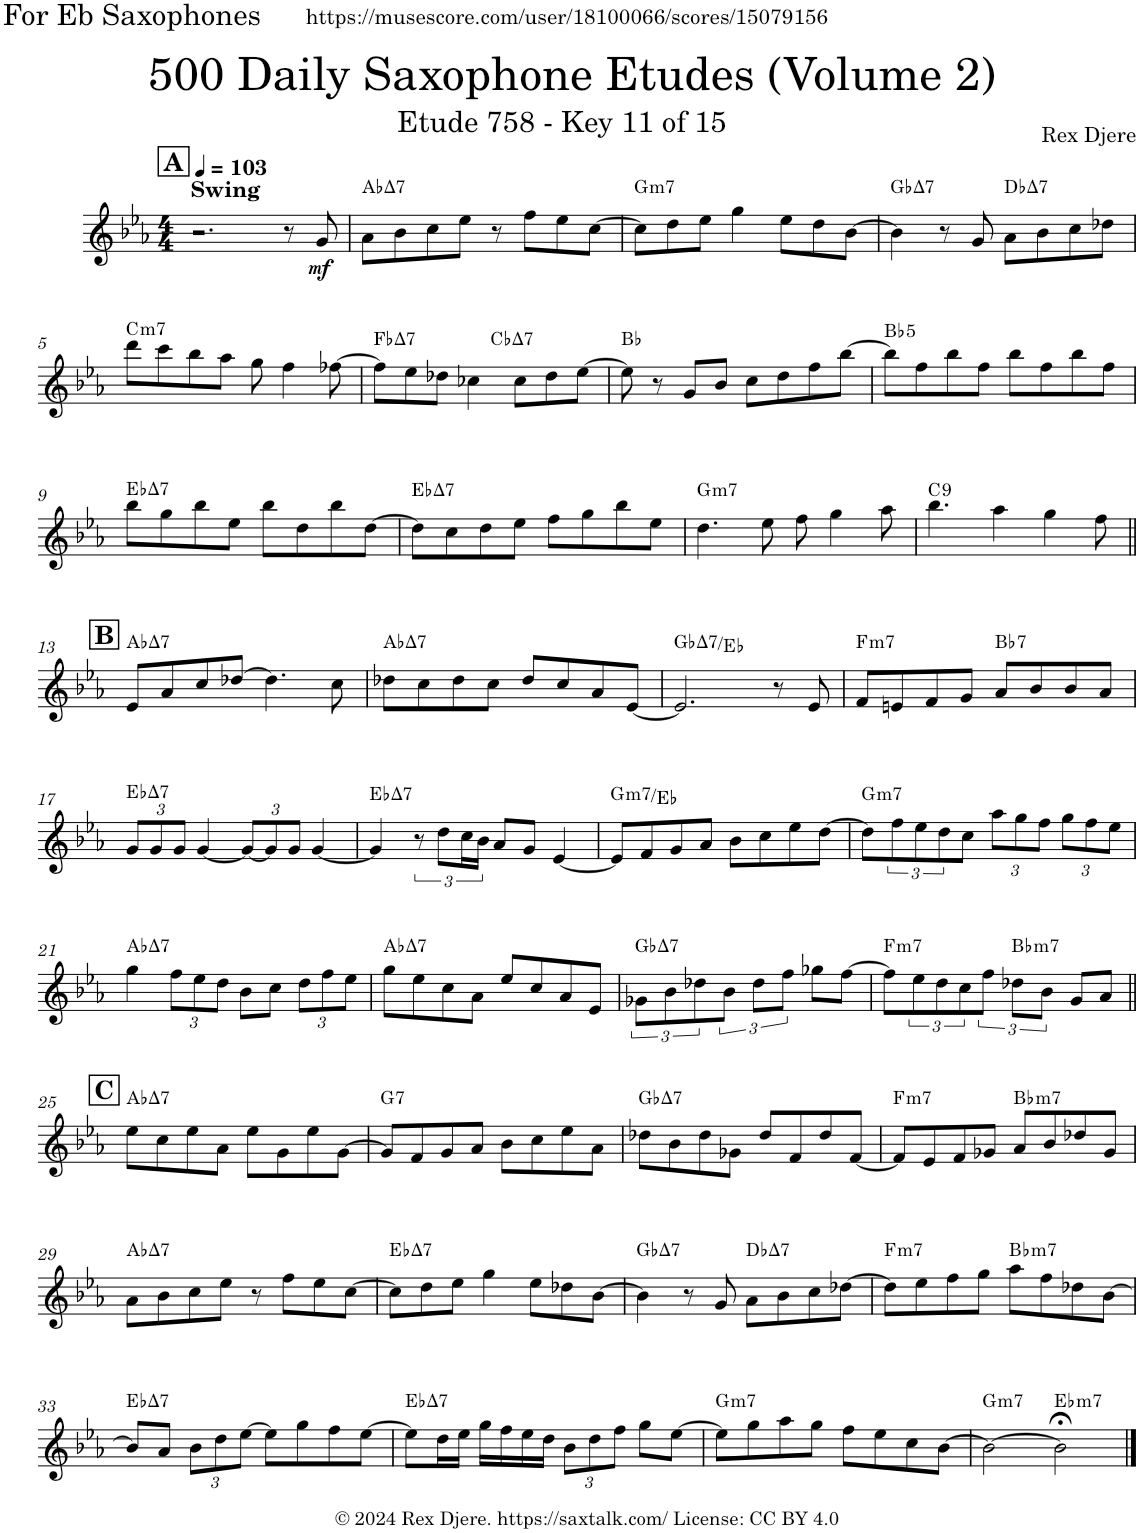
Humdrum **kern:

**kern	**dynam	**harte
*part1	*part1	*part1
*staff1	*staff1	*
*I"Alto Saxophone	*	*
*I'A. Sax.	*	*
*clefG2	*	*
*Trd5c9	*	*
*k[b-e-a-]	*	*
*M4/4	*	*
*MM103	*	*
!!LO:REH:place=s1:a:B:cj:fs=14:t=A
=1	=1	=1
!LO:TX:a:B:t=Swing	!	!
2.r	.	.
8r	.	.
!	!LO:DY:b	!
8g/	mf	.
=2	=2	=2
!	!	!LO:H:kt=7
8a-\L	.	Ab:maj7
8b-\	.	.
8cc\	.	.
8ee-\J	.	.
8r	.	.
8ff\L	.	.
8ee-\	.	.
[8cc\J	.	.
=3	=3	=3
!	!	!LO:H:kt=m7
8cc\L]	.	G:min7
8dd\	.	.
8ee-\J	.	.
4gg\	.	.
8ee-\L	.	.
8dd\	.	.
[8b-\J	.	.
=4	=4	=4
!	!	!LO:H:kt=7
4b-\]	.	Gb:maj7
8r	.	.
8g/	.	.
!	!	!LO:H:kt=7
8a-\L	.	Db:maj7
8b-\	.	.
8cc\	.	.
8dd-X\J	.	.
!!LO:LB:g=z
=5	=5	=5
!	!	!LO:H:kt=m7
8ddd\L	.	C:min7
8ccc\	.	.
8bb-\	.	.
8aa-\J	.	.
8gg\	.	.
4ff\	.	.
[8ff-X\	.	.
=6	=6	=6
!	!	!LO:H:kt=7
*^	*	*
8ff-\L]	2ryy	.	Fb:maj7
8ee-\	.	.	.
8dd-X\J	.	.	.
4cc-X\	.	.	.
!	!	!	!LO:H:kt=7
.	2ryy	.	Cb:maj7
8cc-\L	.	.	.
8dd-\	.	.	.
[8ee-\J	.	.	.
*v	*v	*	*
=7	=7	=7
8ee-\]	.	Bb:maj
8r	.	.
8g/L	.	.
8b-/J	.	.
8cc\L	.	.
8dd\	.	.
8ff\	.	.
[8bb-\J	.	.
=8	=8	=8
!	!	!LO:H:kt=5
8bb-\L]	.	Bb:(1,5)
8ff\	.	.
8bb-\	.	.
8ff\J	.	.
8bb-\L	.	.
8ff\	.	.
8bb-\	.	.
8ff\J	.	.
!!LO:LB:g=z
=9	=9	=9
!	!	!LO:H:kt=7
8bb-\L	.	Eb:maj7
8gg\	.	.
8bb-\	.	.
8ee-\J	.	.
8bb-\L	.	.
8dd\	.	.
8bb-\	.	.
[8dd\J	.	.
=10	=10	=10
!	!	!LO:H:kt=7
8dd\L]	.	Eb:maj7
8cc\	.	.
8dd\	.	.
8ee-\J	.	.
8ff\L	.	.
8gg\	.	.
8bb-\	.	.
8ee-\J	.	.
=11	=11	=11
!	!	!LO:H:kt=m7
4.dd\	.	G:min7
8ee-\	.	.
8ff\	.	.
4gg\	.	.
8aa-\	.	.
=12	=12	=12
!	!	!LO:H:kt=9
4.bb-\	.	C:9
4aa-\	.	.
4gg\	.	.
8ff\	.	.
!!LO:LB:g=z
!!LO:REH:place=s1:a:B:cj:fs=14:t=B
=13||	=13||	=13||
!	!	!LO:H:kt=7
8e-/L	.	Ab:maj7
8a-/	.	.
8cc/	.	.
[8dd-X/J	.	.
4.dd-\]	.	.
8cc\	.	.
=14	=14	=14
!	!	!LO:H:kt=7
8dd-X\L	.	Ab:maj7
8cc\	.	.
8dd-\	.	.
8cc\J	.	.
8dd-/L	.	.
8cc/	.	.
8a-/	.	.
[8e-/J	.	.
=15	=15	=15
!	!	!LO:H:kt=7
2.e-/]	.	Gb:maj7/6
8r	.	.
8e-/	.	.
=16	=16	=16
!	!	!LO:H:kt=m7
8f/L	.	F:min7
8en/	.	.
8f/	.	.
8g/J	.	.
!	!	!LO:H:kt=7
8a-/L	.	Bb:7
8b-/	.	.
8b-/	.	.
8a-/J	.	.
!!LO:LB:g=z
=17	=17	=17
*Xbrackettup	*	*
!	!	!LO:H:kt=7
12g/L	.	Eb:maj7
12g/	.	.
12g/J	.	.
[4g/	.	.
12g/L_	.	.
12g/]	.	.
12g/J	.	.
[4g/	.	.
=18	=18	=18
!	!	!LO:H:kt=7
4g/]	.	Eb:maj7
*brackettup	*	*
12r	.	.
12dd\L	.	.
24cc\L	.	.
24b-\JJ	.	.
8a-/L	.	.
8g/J	.	.
[4e-/	.	.
=19	=19	=19
!	!	!LO:H:kt=m7
8e-/L]	.	G:min7/b6
8f/	.	.
8g/	.	.
8a-/J	.	.
8b-\L	.	.
8cc\	.	.
8ee-\	.	.
[8dd\J	.	.
=20	=20	=20
!	!	!LO:H:kt=m7
8dd\L]	.	G:min7
12ff\	.	.
12ee-\	.	.
12dd\	.	.
8cc\J	.	.
*Xbrackettup	*	*
12aa-\L	.	.
12gg\	.	.
12ff\J	.	.
12gg\L	.	.
12ff\	.	.
12ee-\J	.	.
!!LO:LB:g=z
=21	=21	=21
!	!	!LO:H:kt=7
4gg\	.	Ab:maj7
12ff\L	.	.
12ee-\	.	.
12dd\J	.	.
8b-\L	.	.
8cc\J	.	.
12dd\L	.	.
12ff\	.	.
12ee-\J	.	.
=22	=22	=22
!	!	!LO:H:kt=7
8gg\L	.	Ab:maj7
8ee-\	.	.
8cc\	.	.
8a-\J	.	.
8ee-/L	.	.
8cc/	.	.
8a-/	.	.
8e-/J	.	.
=23	=23	=23
!	!	!LO:H:kt=7
8g-X\L	.	Gb:maj7
8b-\	.	.
8dd-X\	.	.
8b-\J	.	.
8dd-\L	.	.
8ff\J	.	.
8gg-X\L	.	.
[8ff\J	.	.
=24	=24	=24
!	!	!LO:H:kt=m7
8ff\L]	.	F:min7
*brackettup	*	*
12ee-\	.	.
12dd\	.	.
12cc\	.	.
8ff\J	.	.
!	!	!LO:H:kt=m7
8dd-X\L	.	Bb:min7
8b-\J	.	.
8g/L	.	.
8a-/J	.	.
!!LO:LB:g=z
!!LO:REH:place=s1:a:B:cj:fs=14:t=C
=25||	=25||	=25||
!	!	!LO:H:kt=7
8ee-\L	.	Ab:maj7
8cc\	.	.
8ee-\	.	.
8a-\J	.	.
8ee-\L	.	.
8g\	.	.
8ee-\	.	.
[8g\J	.	.
=26	=26	=26
!	!	!LO:H:kt=7
8g/L]	.	G:7
8f/	.	.
8g/	.	.
8a-/J	.	.
8b-\L	.	.
8cc\	.	.
8ee-\	.	.
8a-\J	.	.
=27	=27	=27
!	!	!LO:H:kt=7
8dd-X\L	.	Gb:maj7
8b-\	.	.
8dd-\	.	.
8g-X\J	.	.
8dd-/L	.	.
8f/	.	.
8dd-/	.	.
[8f/J	.	.
=28	=28	=28
!	!	!LO:H:kt=m7
8f/L]	.	F:min7
8e-/	.	.
8f/	.	.
8g-X/J	.	.
!	!	!LO:H:kt=m7
8a-/L	.	Bb:min7
8b-/	.	.
8dd-X/	.	.
8g-/J	.	.
!!LO:LB:g=z
=29	=29	=29
!	!	!LO:H:kt=7
8a-\L	.	Ab:maj7
8b-\	.	.
8cc\	.	.
8ee-\J	.	.
8r	.	.
8ff\L	.	.
8ee-\	.	.
[8cc\J	.	.
=30	=30	=30
!	!	!LO:H:kt=7
8cc\L]	.	Eb:maj7
8dd\	.	.
8ee-\J	.	.
4gg\	.	.
8ee-\L	.	.
8dd-X\	.	.
[8b-\J	.	.
=31	=31	=31
!	!	!LO:H:kt=7
4b-\]	.	Gb:maj7
8r	.	.
8g/	.	.
!	!	!LO:H:kt=7
8a-\L	.	Db:maj7
8b-\	.	.
8cc\	.	.
[8dd-X\J	.	.
=32	=32	=32
!	!	!LO:H:kt=m7
8dd-\L]	.	F:min7
8ee-\	.	.
8ff\	.	.
8gg\J	.	.
!	!	!LO:H:kt=m7
8aa-\L	.	Bb:min7
8ff\	.	.
8dd-X\	.	.
[8b-\J	.	.
!!LO:LB:g=z
=33	=33	=33
!	!	!LO:H:kt=7
8b-/L]	.	Eb:maj7
8a-/J	.	.
*Xbrackettup	*	*
12b-\L	.	.
12dd\	.	.
[12ee-\J	.	.
8ee-\L]	.	.
8gg\	.	.
8ff\	.	.
[8ee-\J	.	.
=34	=34	=34
!	!	!LO:H:kt=7
8ee-\L]	.	Eb:maj7
16dd\L	.	.
16ee-\JJ	.	.
16gg\LL	.	.
16ff\	.	.
16ee-\	.	.
16dd\JJ	.	.
12b-\L	.	.
12dd\	.	.
12ff\J	.	.
8gg\L	.	.
[8ee-\J	.	.
=35	=35	=35
!	!	!LO:H:kt=m7
8ee-\L]	.	G:min7
8gg\	.	.
8aa-\	.	.
8gg\J	.	.
8ff\L	.	.
8ee-\	.	.
8cc\	.	.
[8b-\J	.	.
=36	=36	=36
!	!	!LO:H:kt=m7
2b-\_	.	G:min7
!	!	!LO:H:kt=m7
2b-;<\]	.	Eb:min7
==	==	==
*-	*-	*-
